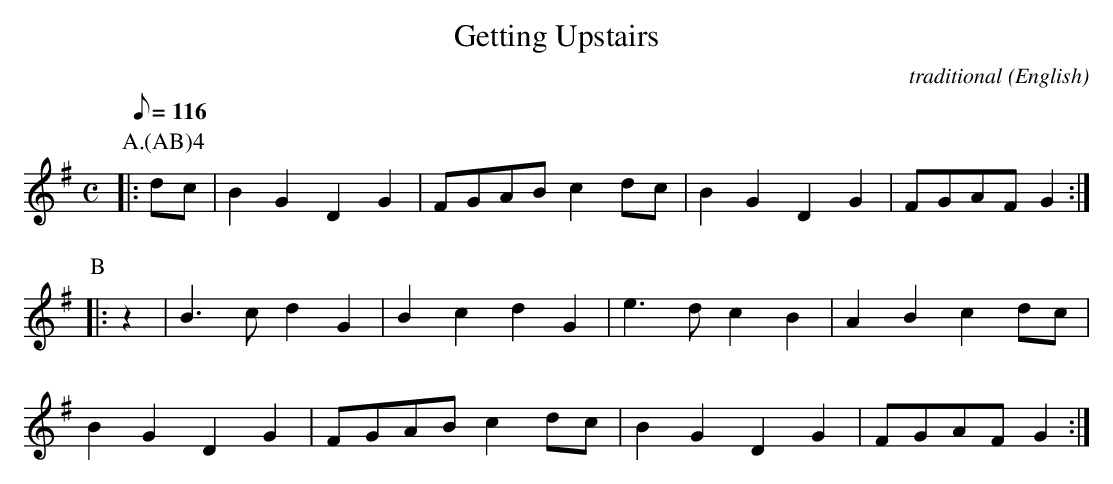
X:1
T:Getting Upstairs
C:traditional
M:C
L:1/8
O:English
K:G major
P:A.(AB)4
Q:116
P:A
|: dc | B2 G2 D2 G2 | FGAB c2 dc | B2 G2 D2 G2 | FGAF G2 :|
P:B
|: z2 | B3 c d2 G2 | B2 c2 d2 G2 | e3 d c2 B2 | A2 B2 c2 dc |
B2 G2 D2 G2 | FGAB c2 dc | B2 G2 D2 G2 | FGAF G2 :|
